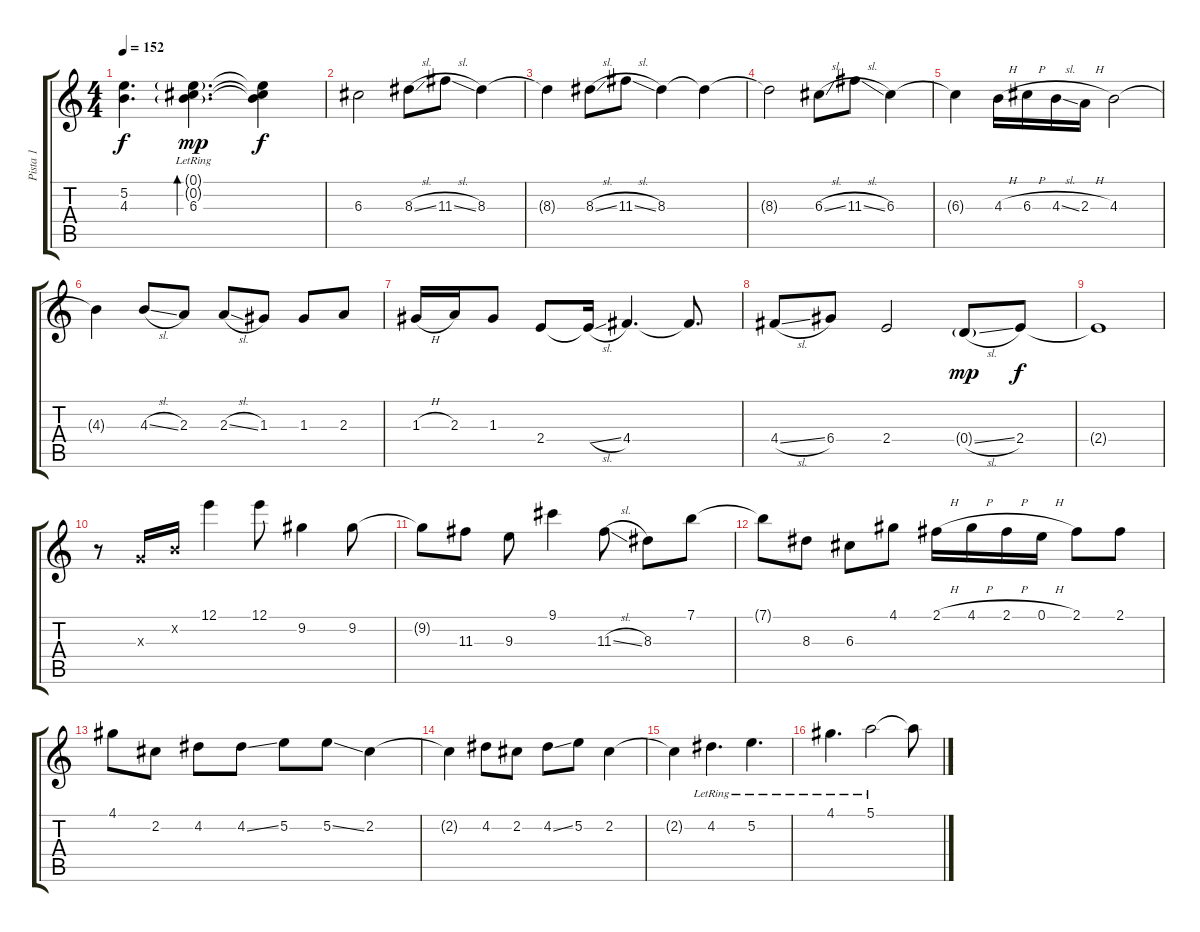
\track ("Pista 1" "Pista 1") {instrument electricguitarclean}
\staff {score tabs}
\tuning (E4 B3 G3 D3 A2 E2) {hide}
\ts (4 4)
\tempo 152
\clef g2
\ks c
(5.2{t} 4.3{t}).4{d dy f} (0.1{g lr} 0.2{g lr} 6.3{lr}).4{d bd 240 dy mp} (0.1{t} 0.2{t} 6.3{t}).4{dy f} |
6.3.2 8.3{sl}.8 11.3{sl}.8 8.3.4 |
8.3{t}.4 8.3{sl}.8 11.3{sl}.8 8.3.4 8.3{t}.4 |
8.3{t}.2 6.3{sl}.8 11.3{sl}.8 6.3.4 |
6.3{t}.4 4.3{h}.16 6.3{h}.16 4.3{sl}.16 2.3{h}.16 4.3.2 |
4.3{t}.4 4.3{sl}.8 2.3.8 2.3{sl}.8 1.3.8 1.3.8 2.3.8 |
1.3{h}.16 2.3.16 1.3.8 2.4.8 2.4{sl t}.16 4.4.4{d} 4.4{t}.8{d} |
4.4{sl}.8 6.4.8 2.4.2 0.4{sl g}.8{dy mp} 2.4.8{dy f} |
2.4{t}.1 |
r.8 0.3{x}.16 0.2{x}.16 12.1.4 12.1.8 9.2.4 9.2.8 |
9.2{t}.8 11.3.8 9.3.8 9.1.4 11.3{sl}.8 8.3.8 7.1.8 |
7.1{t}.8 8.3.8 6.3.8 4.1.8 2.1{h}.16 4.1{h}.16 2.1{h}.16 0.1{h}.16 2.1.8 2.1.8 |
4.1.8 2.2.8 4.2.8 4.2{ss}.8 5.2.8 5.2{ss}.8 2.2.4 |
2.2{t}.4 4.2.8 2.2.8 4.2{ss}.8 5.2.8 2.2.4 |
2.2{t}.4 4.2{lr}.4{d} 5.2{lr}.4{d} |
4.1{lr}.4{d} 5.1{lr}.2 5.1{t}.8
